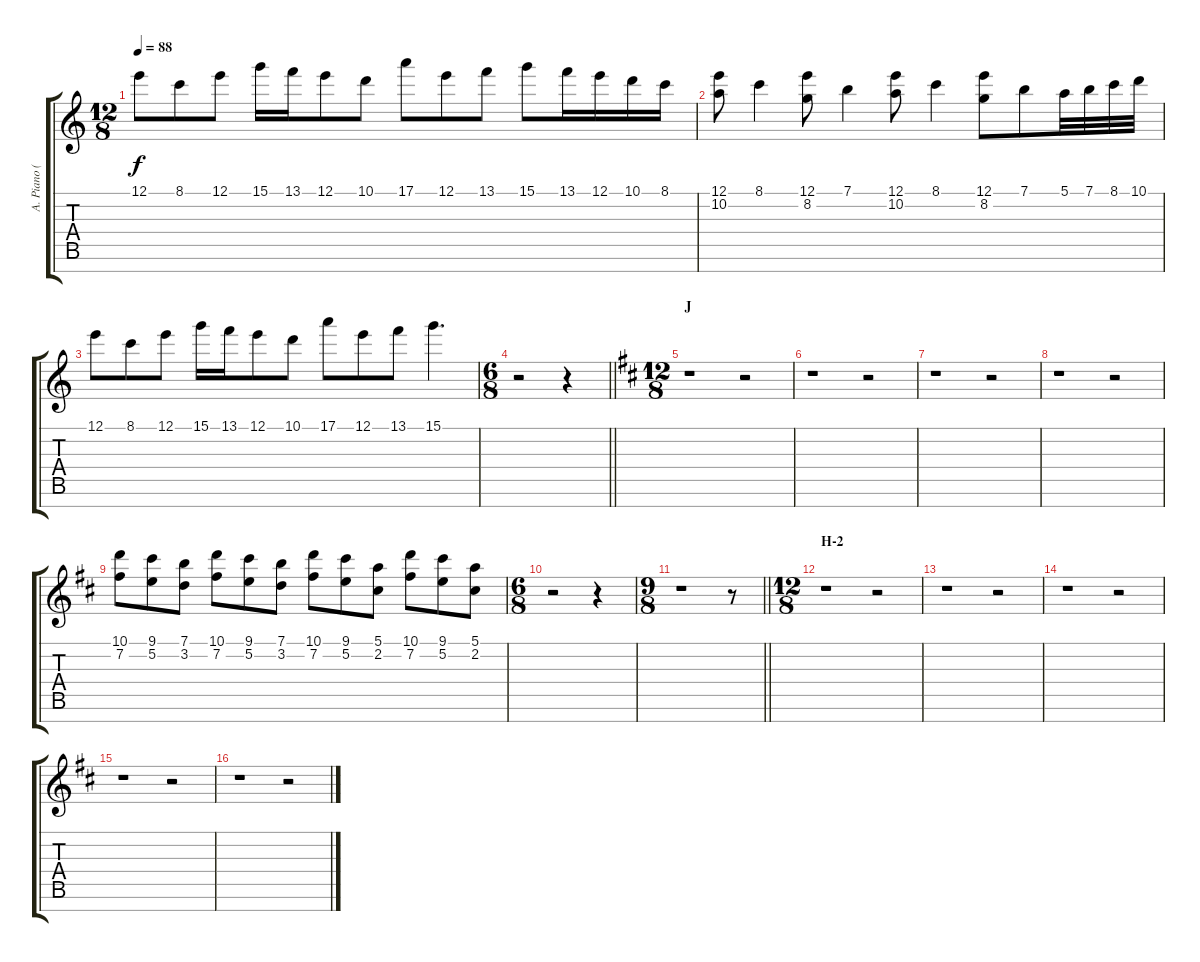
\track ("A. Piano (Right Hand)" "A. Piano (") {instrument acousticgrandpiano}
\staff {score tabs}
\tuning (E5 B4 G4 D4 A3 E3 B2) {hide}
\ts (12 8)
\tempo 88
\clef g2
\ks c
12.1.8{dy f} 8.1.8 12.1.8 15.1.16 13.1.16 12.1.8 10.1.8 17.1.8 12.1.8 13.1.8 15.1.8 13.1.16 12.1.16 10.1.16 8.1.16 |
(12.1 10.2).8 8.1.4 (12.1 8.2).8 7.1.4 (12.1 10.2).8 8.1.4 (12.1 8.2).8 7.1.8 5.1.32 7.1.32 8.1.32 10.1.32 |
12.1.8 8.1.8 12.1.8 15.1.16 13.1.16 12.1.8 10.1.8 17.1.8 12.1.8 13.1.8 15.1.4{d} |
\ts (6 8)
\barLineRight lightlight
r.2 r.4 |
\ts (12 8)
\section ("" "J")
\ks d
r.1 r.2 |
r.1 r.2 |
r.1 r.2 |
r.1 r.2 |
(10.1 7.2).8 (9.1 5.2).8 (7.1 3.2).8 (10.1 7.2).8 (9.1 5.2).8 (7.1 3.2).8 (10.1 7.2).8 (9.1 5.2).8 (5.1 2.2).8 (10.1 7.2).8 (9.1 5.2).8 (5.1 2.2).8 |
\ts (6 8)
r.2 r.4 |
\ts (9 8)
\barLineRight lightlight
r.1 r.8 |
\ts (12 8)
\section ("" "H-2")
r.1 r.2 |
r.1 r.2 |
r.1 r.2 |
r.1 r.2 |
r.1 r.2
